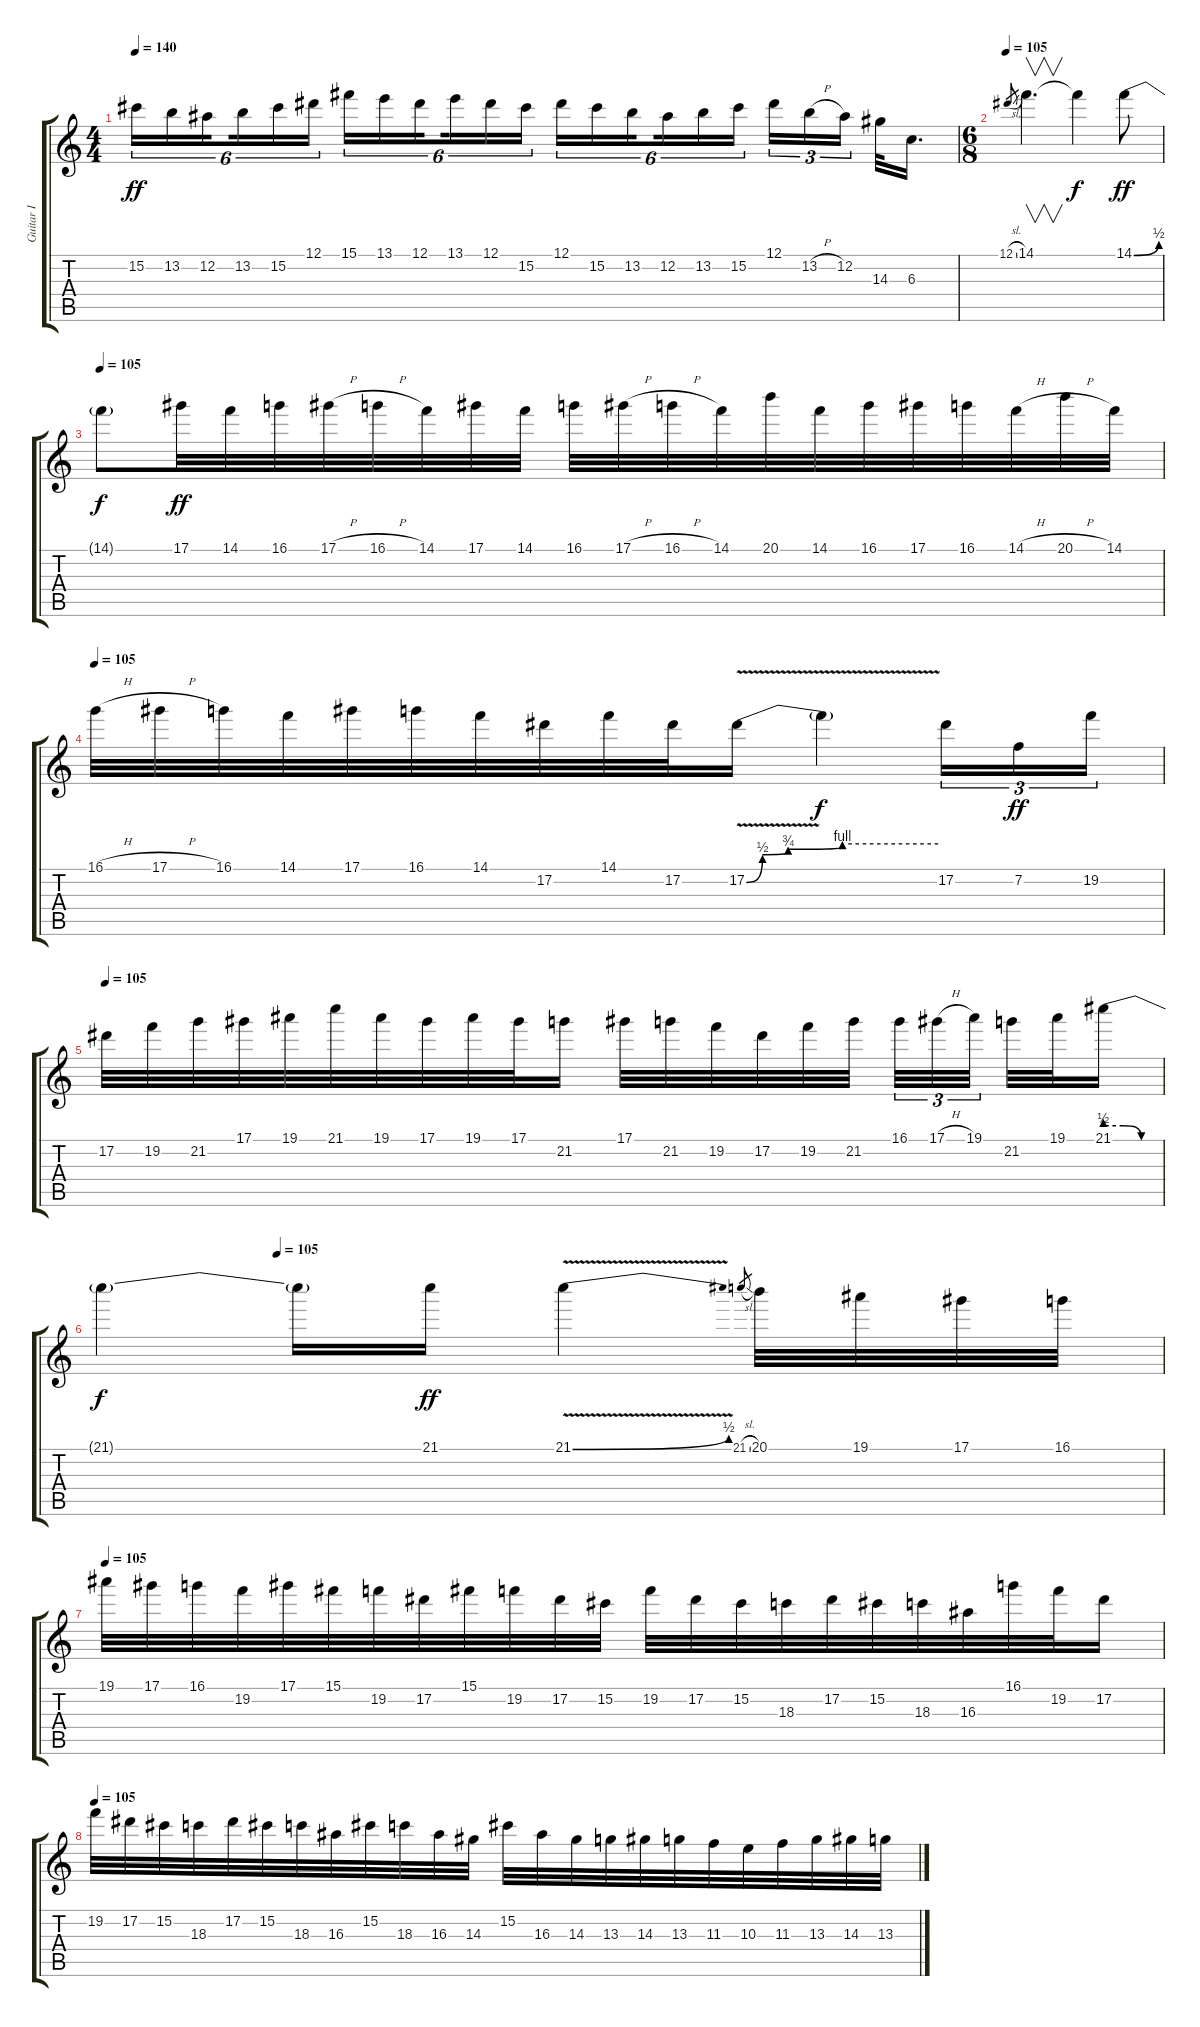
\track ("Guitar I" "Guitar I") {instrument distortionguitar}
\staff {score tabs}
\tuning (Eb4 Bb3 Gb3 Db3 Ab2 Eb2) {hide}
\ts (4 4)
\tempo 140
\clef g2
\ks c
15.2.16{tu (6 4) dy ff} 13.2.16{tu (6 4)} 12.2.16{tu (6 4) beam splitsecondary} 13.2.16{tu (6 4)} 15.2.16{tu (6 4)} 12.1.16{tu (6 4)} 15.1.16{tu (6 4)} 13.1.16{tu (6 4)} 12.1.16{tu (6 4) beam splitsecondary} 13.1.16{tu (6 4)} 12.1.16{tu (6 4)} 15.2.16{tu (6 4)} 12.1.16{tu (6 4)} 15.2.16{tu (6 4)} 13.2.16{tu (6 4) beam splitsecondary} 12.2.16{tu (6 4)} 13.2.16{tu (6 4)} 15.2.16{tu (6 4)} 12.1.16{tu (3 2)} 13.2{h}.16{tu (3 2)} 12.2.16{tu (3 2) beam splitsecondary} 14.3.32 6.3.16{d} |
\ts (6 8)
\tempo 105
12.1{sl}.8{gr} 14.1.4{v d} 14.1{t}.4{dy f} 14.1{be (bend 0 0 60 2)}.8{dy ff} |
\tempo 105
14.1{t}.8{dy f} 17.1.32{dy ff} 14.1.32 16.1.32 17.1{h}.32 16.1{h}.32 14.1.32 17.1.32 14.1.32 16.1.32 17.1{h}.32 16.1{h}.32 14.1.32 20.1.32 14.1.32 16.1.32 17.1.32 16.1.32 14.1{h}.32 20.1{h}.32 14.1.32 |
\tempo 105
16.1{h}.32 17.1{h}.32 16.1.32 14.1.32 17.1.32 16.1.32 14.1.32 17.2.32 14.1.32 17.2.32 17.2{be (custom 0 0 5 2 13 3 30 4 60 4) v}.16 17.2{t}.4{dy f} 17.2.16{tu (3 2)} 7.2.16{tu (3 2) dy ff} 19.2.16{tu (3 2)} |
\tempo 105
17.2.32 19.2.32 21.2.32 17.1.32 19.1.32 21.1.32 19.1.32 17.1.32 19.1.32 17.1.32 21.2.16 17.1.32 21.2.32 19.2.32 17.2.32 19.2.32 21.2.32{beam splitsecondary} 16.1.32{tu (3 2)} 17.1{h}.32{tu (3 2)} 19.1.32{tu (3 2) beam splitsecondary} 21.2.32 19.1.32 21.1{be (custom 0 2 20 2 40 0 60 0)}.16 |
\tempo (105 0.16666666666666666)
21.1{t}.4{dy f} 21.1{t}.16 21.1.16{dy ff} 21.1{be (bend 0 0 60 2) v}.4 21.1{sl}.8{gr} 20.1.32 19.1.32 17.1.32 16.1.32 |
\tempo 105
19.1.32 17.1.32 16.1.32 19.2.32 17.1.32 15.1.32 19.2.32 17.2.32 15.1.32 19.2.32 17.2.32 15.2.32 19.2.32 17.2.32 15.2.32 18.3.32 17.2.32 15.2.32 18.3.32 16.3.32 16.1.32 19.2.32 17.2.16 |
\tempo 105
19.2.32 17.2.32 15.2.32 18.3.32 17.2.32 15.2.32 18.3.32 16.3.32 15.2.32 18.3.32 16.3.32 14.3.32 15.2.32 16.3.32 14.3.32 13.3.32 14.3.32 13.3.32 11.3.32 10.3.32 11.3.32 13.3.32 14.3.32 13.3.32
